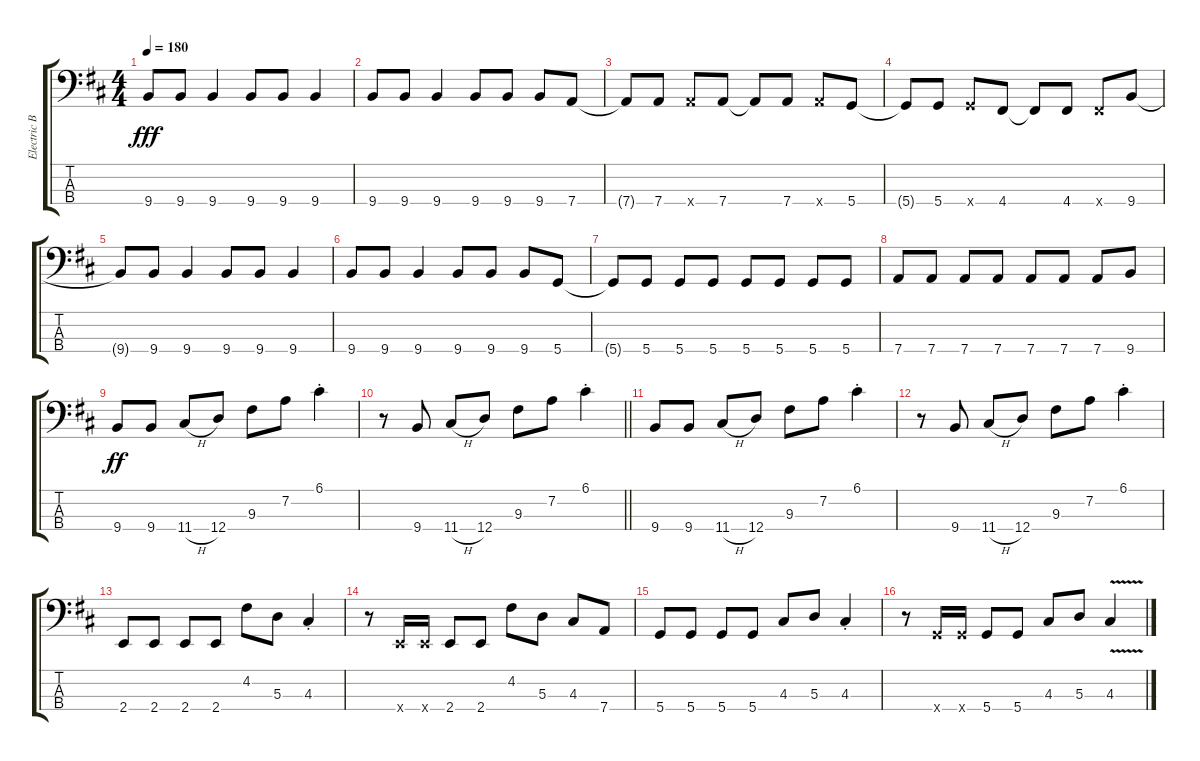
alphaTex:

\track ("Electric Bass 1" "Electric B") {instrument electricbassfinger}
\staff {score tabs}
\tuning (G2 D2 A1 D1) {hide}
\ts (4 4)
\tempo 180
\clef f4
\ks d
9.4{t}.8{dy fff} 9.4.8 9.4.4 9.4.8 9.4.8 9.4.4 |
9.4.8 9.4.8 9.4.4 9.4.8 9.4.8 9.4.8 7.4.8 |
7.4{t}.8 7.4.8 7.4{x}.8 7.4.8 7.4{t}.8 7.4.8 7.4{x}.8 5.4.8 |
5.4{t}.8 5.4.8 5.4{x}.8 4.4.8 4.4{t}.8 4.4.8 4.4{x}.8 9.4.8 |
9.4{t}.8 9.4.8 9.4.4 9.4.8 9.4.8 9.4.4 |
9.4.8 9.4.8 9.4.4 9.4.8 9.4.8 9.4.8 5.4.8 |
5.4{t}.8 5.4.8 5.4.8 5.4.8 5.4.8 5.4.8 5.4.8 5.4.8 |
7.4.8 7.4.8 7.4.8 7.4.8 7.4.8 7.4.8 7.4.8 9.4.8 |
9.4.8{dy ff} 9.4.8 11.4{h}.8 12.4.8 9.3.8 7.2.8 6.1{st}.4 |
\barLineRight lightlight
r.8 9.4.8 11.4{h}.8 12.4.8 9.3.8 7.2.8 6.1{st}.4 |
9.4.8 9.4.8 11.4{h}.8 12.4.8 9.3.8 7.2.8 6.1{st}.4 |
r.8 9.4.8 11.4{h}.8 12.4.8 9.3.8 7.2.8 6.1{st}.4 |
2.4.8 2.4.8 2.4.8 2.4.8 4.2.8 5.3.8 4.3{st}.4 |
r.8 2.4{x}.16 2.4{x}.16 2.4.8 2.4.8 4.2.8 5.3.8 4.3.8 7.4.8 |
5.4.8 5.4.8 5.4.8 5.4.8 4.3.8 5.3.8 4.3{st}.4 |
r.8 5.4{x}.16 5.4{x}.16 5.4.8 5.4.8 4.3.8 5.3.8 4.3{v}.4
